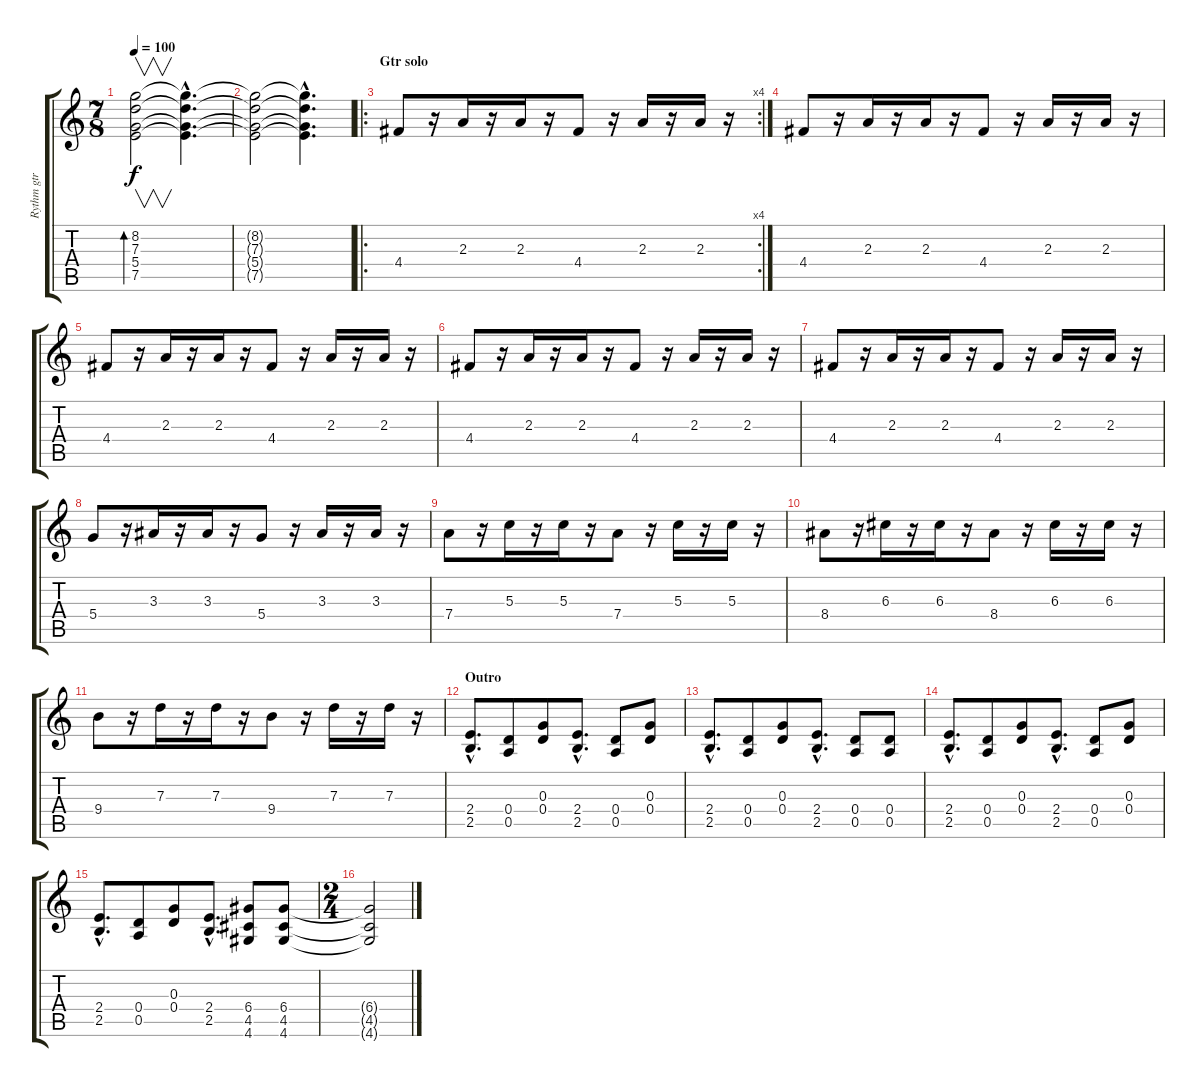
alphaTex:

\track ("Rythm gtr 2" "Rythm gtr ") {instrument overdrivenguitar}
\staff {score tabs}
\tuning (E4 B3 G3 D3 A2 E2) {hide}
\ts (7 8)
\tempo 100
\clef g2
\ks c
(8.2 7.3 5.4 7.5).2{v bd 240 dy f instrument electricguitarjazz} (8.2{hac t} 7.3{hac t} 5.4{hac t} 7.5{hac t}).4{d} |
(8.2{t} 7.3{t} 5.4{t} 7.5{t}).2 (8.2{hac t} 7.3{hac t} 5.4{hac t} 7.5{hac t}).4{d} |
\ro
\rc 4
\section ("" "Gtr solo")
4.4.8{instrument overdrivenguitar} r.16 2.3.16 r.16 2.3.16 r.16 4.4.8 r.16 2.3.16 r.16 2.3.16 r.16 |
4.4.8 r.16 2.3.16 r.16 2.3.16 r.16 4.4.8 r.16 2.3.16 r.16 2.3.16 r.16 |
4.4.8 r.16 2.3.16 r.16 2.3.16 r.16 4.4.8 r.16 2.3.16 r.16 2.3.16 r.16 |
4.4.8 r.16 2.3.16 r.16 2.3.16 r.16 4.4.8 r.16 2.3.16 r.16 2.3.16 r.16 |
4.4.8 r.16 2.3.16 r.16 2.3.16 r.16 4.4.8 r.16 2.3.16 r.16 2.3.16 r.16 |
5.4.8 r.16 3.3.16 r.16 3.3.16 r.16 5.4.8 r.16 3.3.16 r.16 3.3.16 r.16 |
7.4.8 r.16 5.3.16 r.16 5.3.16 r.16 7.4.8 r.16 5.3.16 r.16 5.3.16 r.16 |
8.4.8 r.16 6.3.16 r.16 6.3.16 r.16 8.4.8 r.16 6.3.16 r.16 6.3.16 r.16 |
9.4.8 r.16 7.3.16 r.16 7.3.16 r.16 9.4.8 r.16 7.3.16 r.16 7.3.16 r.16 |
\section ("" "Outro")
(2.4{hac} 2.5{hac}).8{d} (0.4 0.5).8 (0.3 0.4).8 (2.4{hac} 2.5{hac}).8{d} (0.4 0.5).8 (0.3 0.4).8 |
(2.4{hac} 2.5{hac}).8{d} (0.4 0.5).8 (0.3 0.4).8 (2.4{hac} 2.5{hac}).8{d} (0.4 0.5).8 (0.4 0.5).8 |
(2.4{hac} 2.5{hac}).8{d} (0.4 0.5).8 (0.3 0.4).8 (2.4{hac} 2.5{hac}).8{d} (0.4 0.5).8 (0.3 0.4).8 |
(2.4{hac} 2.5{hac}).8{d} (0.4 0.5).8 (0.3 0.4).8 (2.4{hac} 2.5{hac}).8{d} (6.4 4.5 4.6).8 (6.4 4.5 4.6).8 |
\ts (2 4)
(6.4{t} 4.5{t} 4.6{t}).2
